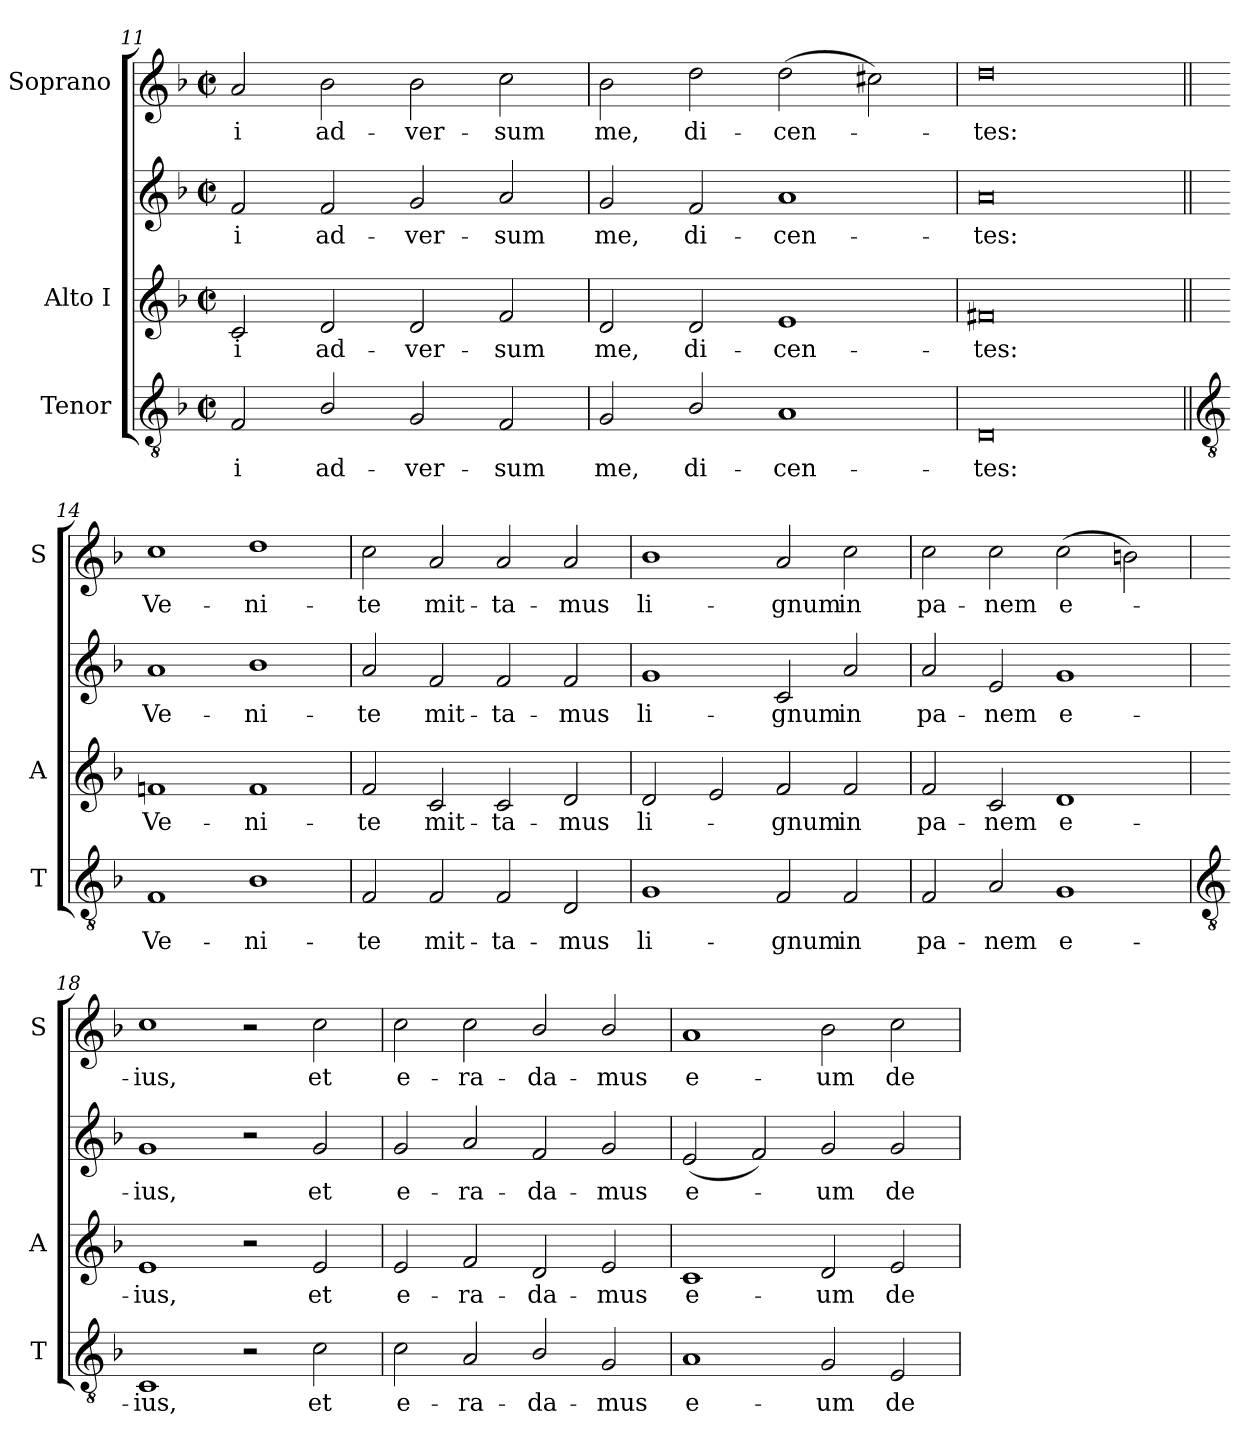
**kern	**text	**kern	**text	**kern	**text	**kern	**text
*part3	*part3	*part2	*part2	*part2	*part2	*part1	*part1
*staff4	*staff4	*staff3	*staff3	*staff2	*staff2	*staff1	*staff1
*I"Tenor	*	*I"Alto I	*	*	*	*I"Soprano	*
*I'T	*	*I'A	*	*	*	*I'S	*
*clefGv2	*	*clefG2	*	*clefG2	*	*clefG2	*
*k[b-]	*	*k[b-]	*	*k[b-]	*	*k[b-]	*
*F:	*	*F:	*	*F:	*	*F:	*
*M4/2	*	*M4/2	*	*M4/2	*	*M4/2	*
*met(c|)	*	*met(c|)	*	*met(c|)	*	*met(c|)	*
=11	=11	=11	=11	=11	=11	=11	=11
!	!LO:LY:b	!	!LO:LY:b	!	!LO:LY:b	!	!LO:LY:b
2F	-i	2c	i	2f	-i	2a	-i
!	!LO:LY:b	!	!LO:LY:b	!	!LO:LY:b	!	!LO:LY:b
2B-/	ad-	2d	ad-	2f	ad-	2b-	ad-
!	!LO:LY:b	!	!LO:LY:b	!	!LO:LY:b	!	!LO:LY:b
2G	-ver-	2d	-ver-	2g	-ver-	2b-	-ver-
!	!LO:LY:b	!	!LO:LY:b	!	!LO:LY:b	!	!LO:LY:b
2F	-sum	2f	-sum	2a	-sum	2cc	-sum
=12	=12	=12	=12	=12	=12	=12	=12
!	!LO:LY:b	!	!LO:LY:b	!	!LO:LY:b	!	!LO:LY:b
2G	me,	2d	-me,	2g	me,	2b-	me,
!	!LO:LY:b	!	!LO:LY:b	!	!LO:LY:b	!	!LO:LY:b
2B-/	di-	2d	di-	2f	di-	2dd	di-
!	!LO:LY:b	!	!LO:LY:b	!	!LO:LY:b	!	!LO:LY:b
1A	-cen-	1e	-cen-	1a	-cen-	(>2dd	-cen-
.	.	.	.	.	.	2cc#X)	.
=13	=13	=13	=13	=13	=13	=13	=13
!	!LO:LY:b	!	!LO:LY:b	!	!LO:LY:b	!	!LO:LY:b
0D	-tes:	0f#X	tes:	0a	-tes:	0dd	tes:
!!LO:LB:g=z
=14||	=14||	=14||	=14||	=14||	=14||	=14||	=14||
*clefGv2	*	*	*	*	*	*	*
!	!LO:LY:b	!	!LO:LY:b	!	!LO:LY:b	!	!LO:LY:b
1F	Ve-	1fn	-Ve-	1a	Ve-	1cc	Ve-
!	!LO:LY:b	!	!LO:LY:b	!	!LO:LY:b	!	!LO:LY:b
1B-	-ni-	1f	-ni-	1b-	-ni-	1dd	-ni-
=15	=15	=15	=15	=15	=15	=15	=15
!	!LO:LY:b	!	!LO:LY:b	!	!LO:LY:b	!	!LO:LY:b
2F	-te	2f	te	2a	-te	2cc	-te
!	!LO:LY:b	!	!LO:LY:b	!	!LO:LY:b	!	!LO:LY:b
2F	mit-	2c	mit-	2f	mit-	2a	mit-
!	!LO:LY:b	!	!LO:LY:b	!	!LO:LY:b	!	!LO:LY:b
2F	-ta-	2c	-ta-	2f	-ta-	2a	-ta-
!	!LO:LY:b	!	!LO:LY:b	!	!LO:LY:b	!	!LO:LY:b
2D	-mus	2d	-mus	2f	-mus	2a	-mus
=16	=16	=16	=16	=16	=16	=16	=16
!	!LO:LY:b	!	!LO:LY:b	!	!LO:LY:b	!	!LO:LY:b
1G	li-	2d	li-	1g	li-	1b-	li-
.	.	2e	.	.	.	.	.
!	!LO:LY:b	!	!LO:LY:b	!	!LO:LY:b	!	!LO:LY:b
2F	-gnum	2f	gnum	2c	-gnum	2a	-gnum
!	!LO:LY:b	!	!LO:LY:b	!	!LO:LY:b	!	!LO:LY:b
2F	in	2f	in	2a	in	2cc	in
=17	=17	=17	=17	=17	=17	=17	=17
!	!LO:LY:b	!	!LO:LY:b	!	!LO:LY:b	!	!LO:LY:b
2F	pa-	2f	-pa-	2a	pa-	2cc	pa-
!	!LO:LY:b	!	!LO:LY:b	!	!LO:LY:b	!	!LO:LY:b
2A	-nem	2c	-nem	2e	-nem	2cc	-nem
!	!LO:LY:b	!	!LO:LY:b	!	!LO:LY:b	!	!LO:LY:b
1G	e-	1d	e-	1g	e-	(>2cc	e-
.	.	.	.	.	.	2bn)	.
!!LO:LB:g=z
=18	=18	=18	=18	=18	=18	=18	=18
*clefGv2	*	*	*	*	*	*	*
!	!LO:LY:b	!	!LO:LY:b	!	!LO:LY:b	!	!LO:LY:b
1C	-ius,	1e	ius,	1g	-ius,	1cc	ius,
2r	.	2r	.	2r	.	2r	.
!	!LO:LY:b	!	!LO:LY:b	!	!LO:LY:b	!	!LO:LY:b
2c	et	2e	et	2g	et	2cc	et
=19	=19	=19	=19	=19	=19	=19	=19
!	!LO:LY:b	!	!LO:LY:b	!	!LO:LY:b	!	!LO:LY:b
2c	e-	2e	e-	2g	e-	2cc	e-
!	!LO:LY:b	!	!LO:LY:b	!	!LO:LY:b	!	!LO:LY:b
2A	-ra-	2f	-ra-	2a	-ra-	2cc	-ra-
!	!LO:LY:b	!	!LO:LY:b	!	!LO:LY:b	!	!LO:LY:b
2B-/	-da-	2d	-da-	2f	-da-	2b-/	-da-
!	!LO:LY:b	!	!LO:LY:b	!	!LO:LY:b	!	!LO:LY:b
2G	-mus	2e	-mus	2g	-mus	2b-/	-mus
=20	=20	=20	=20	=20	=20	=20	=20
!	!LO:LY:b	!	!LO:LY:b	!	!LO:LY:b	!	!LO:LY:b
1A	e-	1c	e-	(<2e	e-	1a	e-
.	.	.	.	2f)	.	.	.
!	!LO:LY:b	!	!LO:LY:b	!	!LO:LY:b	!	!LO:LY:b
2G	-um	2d	-um	2g	um	2b-	-um
!	!LO:LY:b	!	!LO:LY:b	!	!LO:LY:b	!	!LO:LY:b
2E	de	2e	de	2g	de	2cc	de
=	=	=	=	=	=	=	=
*-	*-	*-	*-	*-	*-	*-	*-
